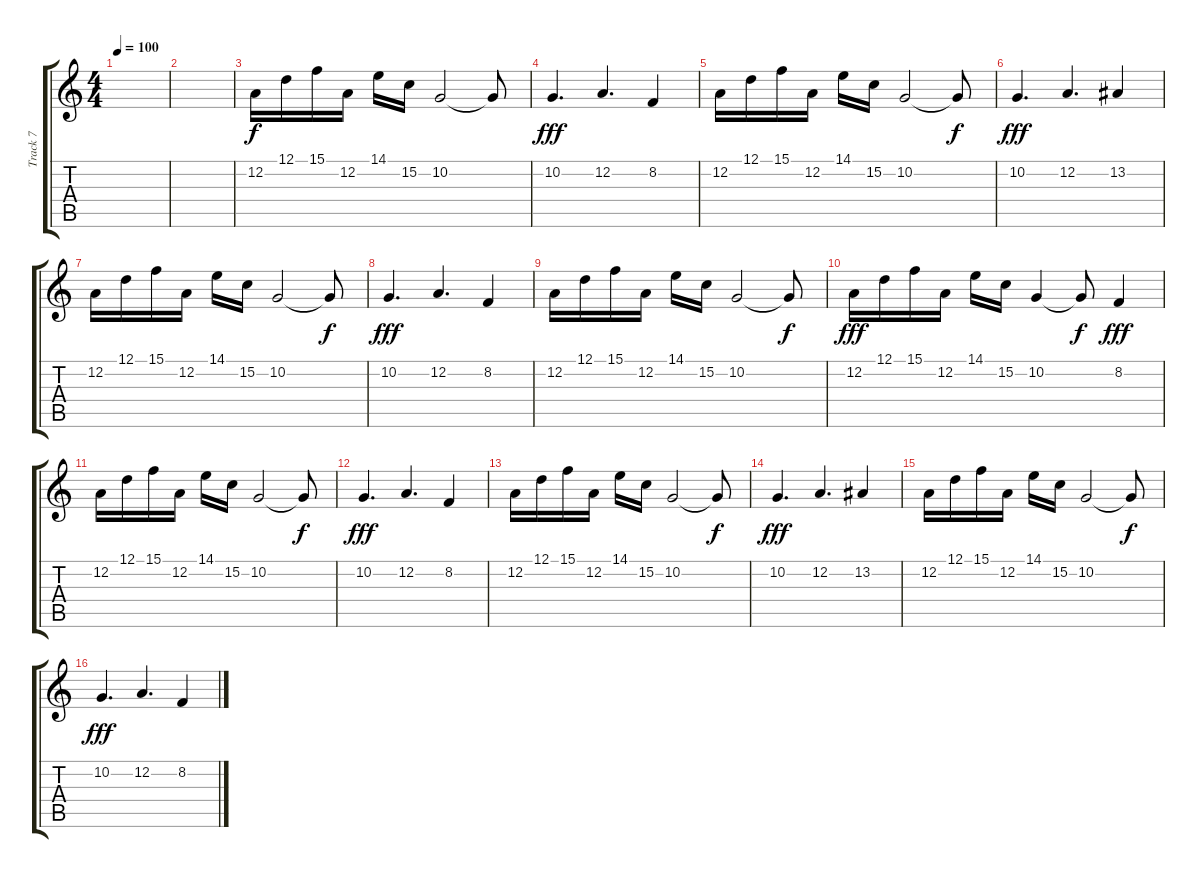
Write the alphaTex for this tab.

\track ("Track 7" "Track 7") {instrument lead1square}
\staff {score tabs}
\tuning (D4 A3 F3 C3 G2 C2) {hide}
\ts (4 4)
\tempo 100
\clef g2
\ks c
|
|
12.2.16 12.1.16 15.1.16 12.2.16 14.1.16 15.2.16 10.2.2 10.2{t}.8{dy f} |
10.2.4{d dy fff} 12.2.4{d} 8.2.4 |
12.2.16 12.1.16 15.1.16 12.2.16 14.1.16 15.2.16 10.2.2 10.2{t}.8{dy f} |
10.2.4{d dy fff} 12.2.4{d} 13.2.4 |
12.2.16 12.1.16 15.1.16 12.2.16 14.1.16 15.2.16 10.2.2 10.2{t}.8{dy f} |
10.2.4{d dy fff} 12.2.4{d} 8.2.4 |
12.2.16 12.1.16 15.1.16 12.2.16 14.1.16 15.2.16 10.2.2 10.2{t}.8{dy f} |
12.2.16{dy fff} 12.1.16 15.1.16 12.2.16 14.1.16 15.2.16 10.2.4 10.2{t}.8{dy f} 8.2.4{dy fff} |
12.2.16 12.1.16 15.1.16 12.2.16 14.1.16 15.2.16 10.2.2 10.2{t}.8{dy f} |
10.2.4{d dy fff} 12.2.4{d} 8.2.4 |
12.2.16 12.1.16 15.1.16 12.2.16 14.1.16 15.2.16 10.2.2 10.2{t}.8{dy f} |
10.2.4{d dy fff} 12.2.4{d} 13.2.4 |
12.2.16 12.1.16 15.1.16 12.2.16 14.1.16 15.2.16 10.2.2 10.2{t}.8{dy f} |
10.2.4{d dy fff} 12.2.4{d} 8.2.4
